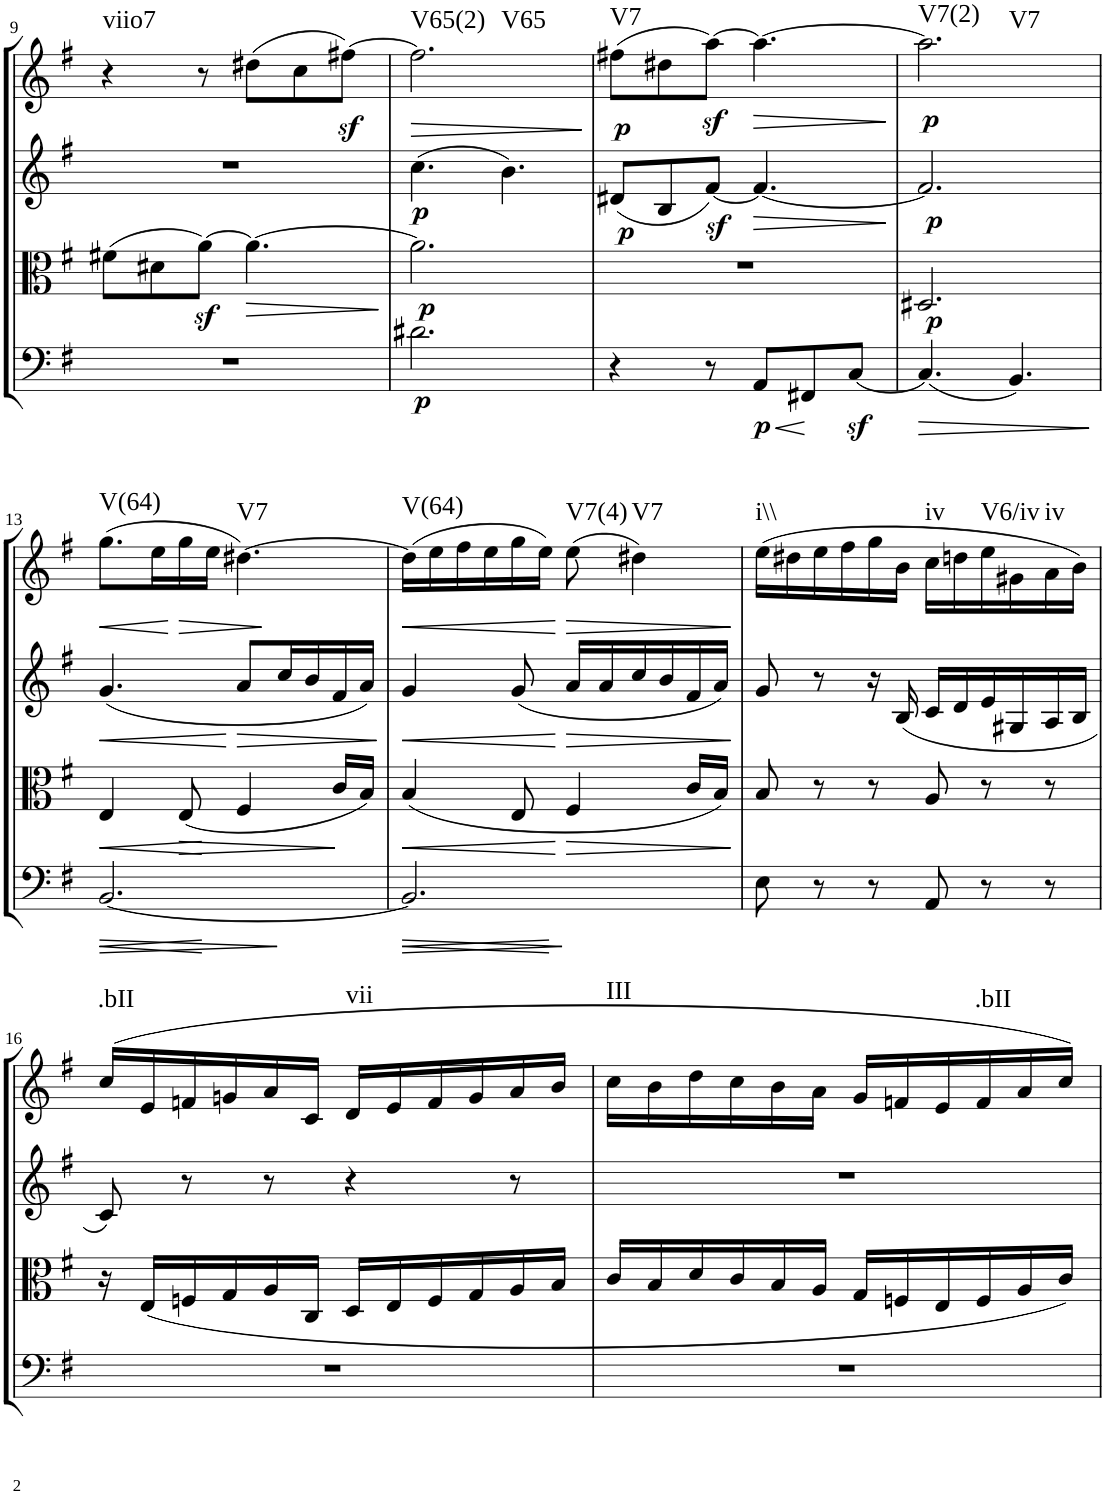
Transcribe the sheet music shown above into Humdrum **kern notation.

**kern	**dynam	**kern	**dynam	**kern	**dynam	**kern	**dynam	**harte
*part4	*part4	*part3	*part3	*part2	*part2	*part1	*part1	*part1
*staff4	*staff4	*staff3	*staff3	*staff2	*staff2	*staff1	*staff1	*
*I"Violoncello.	*	*I"Viola	*	*I"Violin II.	*	*I"Violin I.	*	*
*I'Vc	*	*I'Vla	*	*I'Vln	*	*I'Vln	*	*
!!LO:PB:g=z
*clefF4	*	*clefC3	*	*clefG2	*	*clefG2	*	*
*k[f#]	*	*k[f#]	*	*k[f#]	*	*k[f#]	*	*
*M6/8	*	*M6/8	*	*M6/8	*	*M6/8	*	*
=9	=9	=9	=9	=9	=9	=9	=9	=9
!	!	!	!	!	!	!	!	!LO:H:kt=viio7
2.r	.	(8f#X\L	.	2.r	.	4r	.	N
.	.	8d#X\	.	.	.	.	.	.
.	.	[8az<\J)	.	.	.	8r	.	.
!	!	!	!LO:HP:b	!	!	!	!	!
.	.	4.a\_	>	.	.	(8dd#X\L	.	.
.	.	.	.	.	.	8cc\	.	.
.	.	.	.	.	.	[8ff#Xz<\J)	.	.
.	.	.	]	.	.	.	.	.
=10	=10	=10	=10	=10	=10	=10	=10	=10
!	!LO:DY:b	!	!LO:DY:b	!	!LO:DY:b	!	!LO:HP:b	!LO:H:n=1:kt=V65(2)
!	!	!	!	!	!	!	!	!LO:H:n=2:kt=V65
2.d#X\	p	2.a\]	p	(4.cc\	p	2.ff#\]	>	N N
.	.	.	.	4.b\)	.	.	.	.
.	.	.	.	.	.	.	]	.
=11	=11	=11	=11	=11	=11	=11	=11	=11
!	!	!	!	!	!LO:DY:b	!	!LO:DY:b	!LO:H:kt=V7
4r	.	2.r	.	(8d#X/L	p	(8ff#X\L	p	N
.	.	.	.	8B/	.	8dd#X\	.	.
8r	.	.	.	[8f#z</J)	.	[8aaz<\J)	.	.
!	!LO:HP:b	!	!	!	!LO:HP:b	!	!LO:HP:b	!
!	!LO:DY:n=1:b	!	!	!	!	!	!	!
8AA/L	< p	.	.	4.f#/_	>	4.aa\_	>	.
8FF#X/	.	.	.	.	.	.	.	.
[8Cz</J	.	.	.	.	.	.	.	.
.	[	.	.	.	]	.	]	.
=12	=12	=12	=12	=12	=12	=12	=12	=12
!	!LO:HP:b	!	!LO:DY:b	!	!LO:DY:b	!	!LO:DY:b	!LO:H:n=1:kt=V7(2)
!	!	!	!	!	!	!	!	!LO:H:n=2:kt=V7
(4.C/]	>	2.D#X/	p	2.f#/]	p	2.aa\]	p	N N
4.BB/)	.	.	.	.	.	.	.	.
.	]	.	.	.	.	.	.	.
!!LO:LB:g=z
=13	=13	=13	=13	=13	=13	=13	=13	=13
!	!LO:HP:b	!	!	!	!	!	!	!
!	!LO:HP:n=1:b	!	!LO:HP:b	!	!LO:HP:b	!	!LO:HP:b	!LO:H:kt=V(64)
[2.BB/	< >	4E/	<	(4.g/	<	(8.gg\L	<	N
.	.	.	.	.	.	16ee\L	.	.
!	!	!	!LO:HP:n=1:b	!	!	!	!LO:HP:n=1:b	!
.	.	(8E/	[ >	.	.	16gg\	[ >	.
.	.	.	.	.	.	16ee\JJ	.	.
!	!	!	!	!	!LO:HP:n=1:b	!	!	!LO:H:kt=V7
.	.	4F#/	.	8a/L	[ >	[4.dd#X\)	.	N
.	.	.	.	16cc/L	.	.	.	.
.	.	.	.	16b/	.	.	.	.
.	.	16c/LL	.	16f#/	.	.	.	.
.	.	16B/JJ)	.	16a/JJ)	.	.	.	.
.	[	.	]	.	]	.	]	.
=14	=14	=14	=14	=14	=14	=14	=14	=14
!	!LO:HP:b	!	!	!	!	!	!	!
!	!LO:HP:n=1:b	!	!LO:HP:b	!	!LO:HP:b	!	!LO:HP:b	!LO:H:kt=V(64)
2.BB/]	< >	(4B/	<	4g/	<	(16dd#\LL]	<	N
.	.	.	.	.	.	16ee\	.	.
.	.	.	.	.	.	16ff#\	.	.
.	.	.	.	.	.	16ee\	.	.
.	.	8E/	.	(8g/	.	16gg\	.	.
.	.	.	.	.	.	16ee\JJ)	.	.
!	!	!	!LO:HP:n=1:b	!	!LO:HP:n=1:b	!	!LO:HP:n=1:b	!LO:H:kt=V7(4)
.	.	4F#/	[ >	16a/LL	[ >	(8ee\	[ >	N
.	.	.	.	16a/	.	.	.	.
!	!	!	!	!	!	!	!	!LO:H:kt=V7
.	.	.	.	16cc/	.	4dd#X\)	.	N
.	.	.	.	16b/	.	.	.	.
.	.	16c/LL	.	16f#/	.	.	.	.
.	.	16B/JJ)	.	16a/JJ)	.	.	.	.
.	]	.	]	.	]	.	]	.
=15	=15	=15	=15	=15	=15	=15	=15	=15
!	!	!	!	!	!	!	!	!LO:H:kt=i\\
8E\	.	8B/	.	8g/	.	(16ee\LL	.	N
.	.	.	.	.	.	16dd#X\	.	.
8r	[	8r	.	8r	.	16ee\	.	.
.	.	.	.	.	.	16ff#\	.	.
8r	]	8r	.	16r	.	16gg\	.	.
.	.	.	.	(16B/	.	16b\JJ	.	.
!	!	!	!	!	!	!	!	!LO:H:kt=iv
8AA/	.	8A/	.	16c/LL	.	16cc\LL	.	N
.	.	.	.	16d/	.	16ddn\	.	.
!	!	!	!	!	!	!	!	!LO:H:kt=V6/iv
8r	.	8r	.	16e/	.	16ee\	.	N
.	.	.	.	16G#X/	.	16g#X\	.	.
!	!	!	!	!	!	!	!	!LO:H:kt=iv
8r	.	8r	.	16A/	.	16a\	.	N
.	.	.	.	16B/JJ	.	16b\JJ)	.	.
!!LO:LB:g=z
=16	=16	=16	=16	=16	=16	=16	=16	=16
!	!	!	!	!	!	!	!	!LO:H:kt=.bII
2.r	.	16r	.	8c/)	.	(16cc/LL	.	N
.	.	(16E/LL	.	.	.	16e/	.	.
.	.	16Fn/	.	8r	.	16fn/	.	.
.	.	16G/	.	.	.	16gn/	.	.
.	.	16A/	.	8r	.	16a/	.	.
.	.	16C/JJ	.	.	.	16c/JJ	.	.
!	!	!	!	!	!	!	!	!LO:H:kt=vii
.	.	16D/LL	.	4r	.	16d/LL	.	N
.	.	16E/	.	.	.	16e/	.	.
.	.	16F/	.	.	.	16f/	.	.
.	.	16G/	.	.	.	16g/	.	.
.	.	16A/	.	8r	.	16a/	.	.
.	.	16B/JJ	.	.	.	16b/JJ	.	.
=17	=17	=17	=17	=17	=17	=17	=17	=17
!	!	!	!	!	!	!	!	!LO:H:kt=III
2.r	.	16c/LL	.	2.r	.	16cc\LL	.	N
.	.	16B/	.	.	.	16b\	.	.
.	.	16d/	.	.	.	16dd\	.	.
.	.	16c/	.	.	.	16cc\	.	.
.	.	16B/	.	.	.	16b\	.	.
.	.	16A/JJ	.	.	.	16a\JJ	.	.
.	.	16G/LL	.	.	.	16g/LL	.	.
.	.	16Fn/	.	.	.	16fn/	.	.
.	.	16E/	.	.	.	16e/	.	.
!	!	!	!	!	!	!	!	!LO:H:kt=.bII
.	.	16F/	.	.	.	16f/	.	N
.	.	16A/	.	.	.	16a/	.	.
.	.	16c/JJ)	.	.	.	16cc/JJ)	.	.
=	=	=	=	=	=	=	=	=
*-	*-	*-	*-	*-	*-	*-	*-	*-
